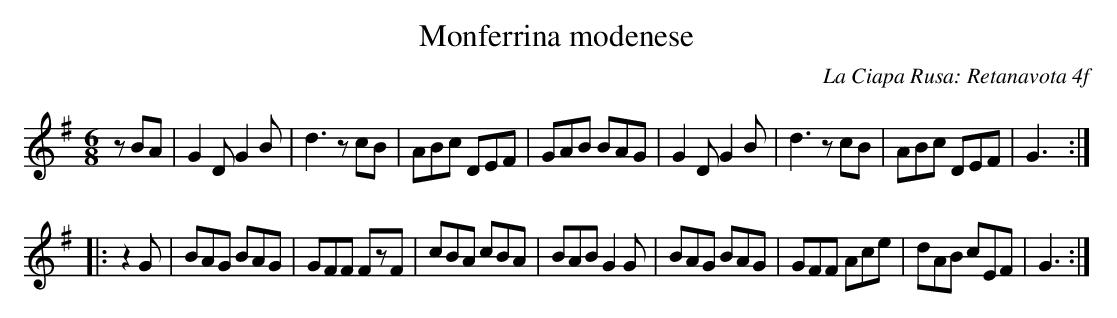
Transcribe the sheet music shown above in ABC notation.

X:1
T:Monferrina modenese
C:La Ciapa Rusa: Retanavota 4f
M:6/8
L:1/8
K:G
zBA|G2D G2B|d3 zcB|ABc DEF|GAB BAG|\
G2D G2B|d3 zcB|ABc DEF|G3:|
|:z2G|BAG BAG|GFF FzF|cBA cBA|BAB G2G|\
BAG BAG|GFF Ace|dAB cEF|G3:|
